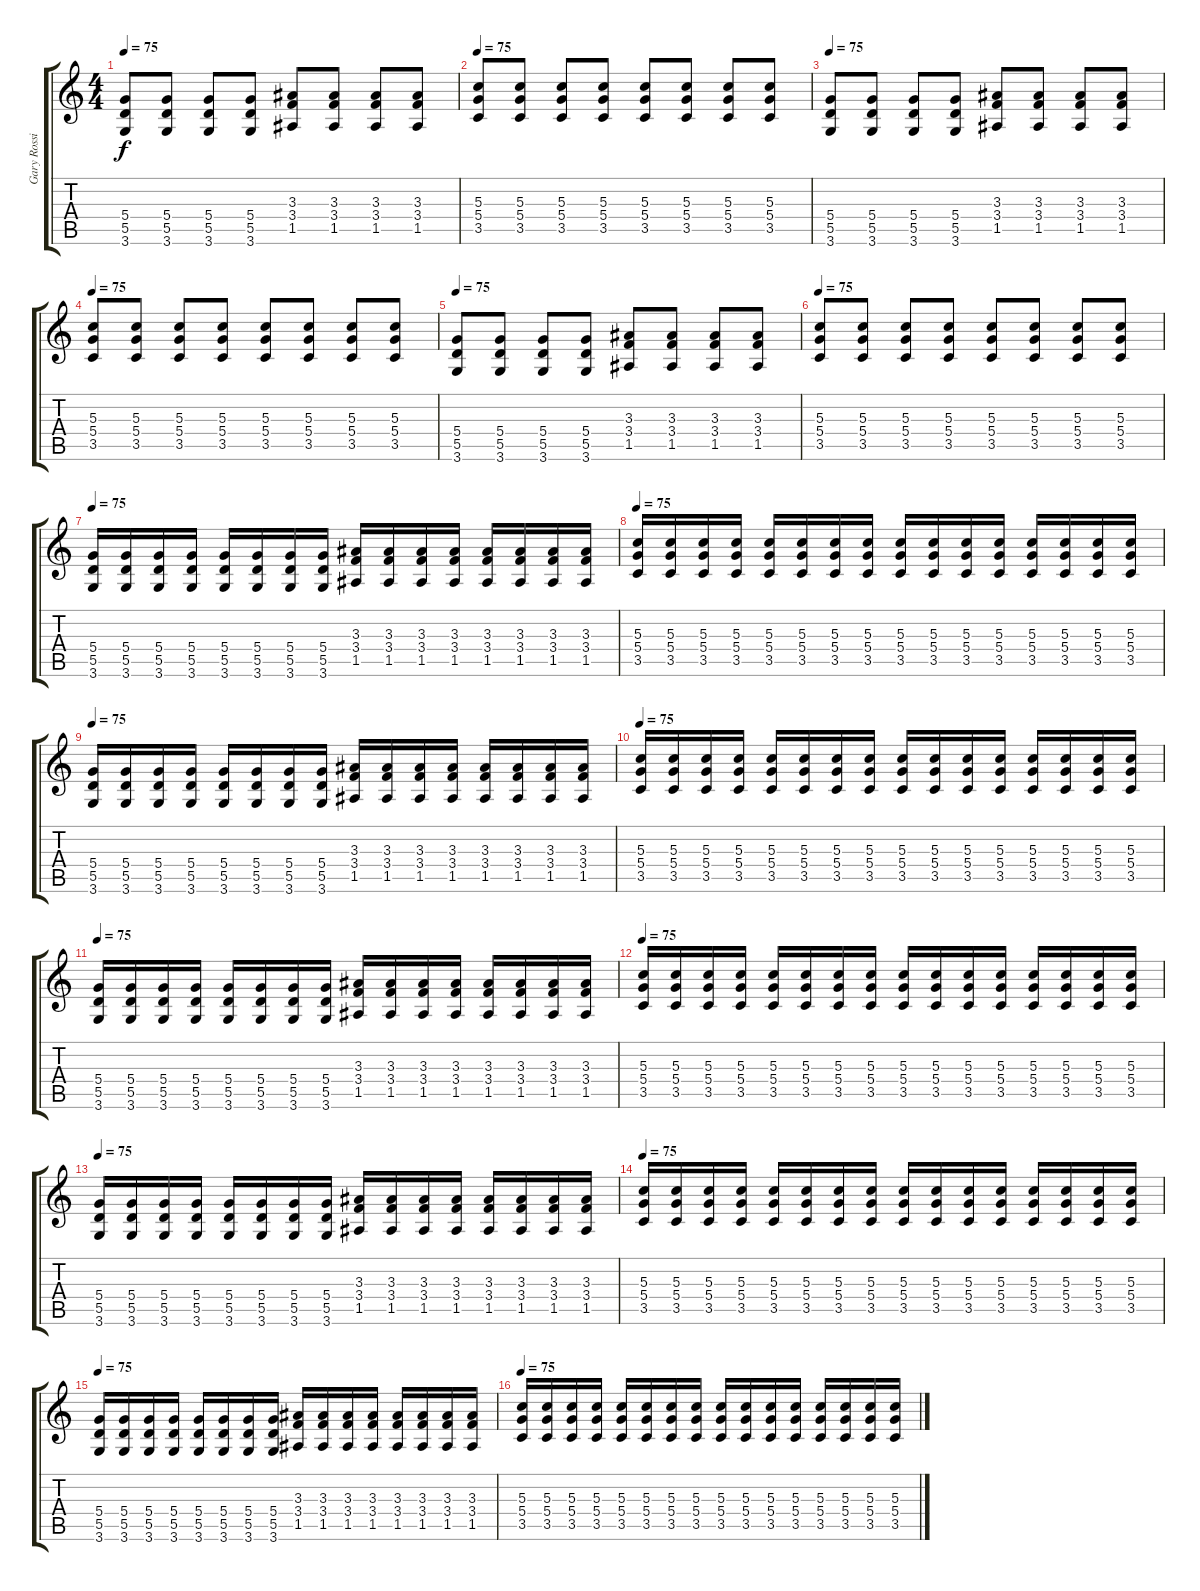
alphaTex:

\track ("Gary Rossington (slide/rhythm guitar)" "Gary Rossi") {instrument overdrivenguitar}
\staff {score tabs}
\tuning (E4 B3 G3 D3 A2 E2) {hide}
\ts (4 4)
\tempo 75
\clef g2
\ks c
(5.4 5.5 3.6).8{dy f} (5.4 5.5 3.6).8 (5.4 5.5 3.6).8 (5.4 5.5 3.6).8 (3.3 3.4 1.5).8 (3.3 3.4 1.5).8 (3.3 3.4 1.5).8 (3.3 3.4 1.5).8 |
\tempo 75
(5.3 5.4 3.5).8 (5.3 5.4 3.5).8 (5.3 5.4 3.5).8 (5.3 5.4 3.5).8 (5.3 5.4 3.5).8 (5.3 5.4 3.5).8 (5.3 5.4 3.5).8 (5.3 5.4 3.5).8 |
\tempo 75
(5.4 5.5 3.6).8 (5.4 5.5 3.6).8 (5.4 5.5 3.6).8 (5.4 5.5 3.6).8 (3.3 3.4 1.5).8 (3.3 3.4 1.5).8 (3.3 3.4 1.5).8 (3.3 3.4 1.5).8 |
\tempo 75
(5.3 5.4 3.5).8 (5.3 5.4 3.5).8 (5.3 5.4 3.5).8 (5.3 5.4 3.5).8 (5.3 5.4 3.5).8 (5.3 5.4 3.5).8 (5.3 5.4 3.5).8 (5.3 5.4 3.5).8 |
\tempo 75
(5.4 5.5 3.6).8 (5.4 5.5 3.6).8 (5.4 5.5 3.6).8 (5.4 5.5 3.6).8 (3.3 3.4 1.5).8 (3.3 3.4 1.5).8 (3.3 3.4 1.5).8 (3.3 3.4 1.5).8 |
\tempo 75
(5.3 5.4 3.5).8 (5.3 5.4 3.5).8 (5.3 5.4 3.5).8 (5.3 5.4 3.5).8 (5.3 5.4 3.5).8 (5.3 5.4 3.5).8 (5.3 5.4 3.5).8 (5.3 5.4 3.5).8 |
\tempo 75
(5.4 5.5 3.6).16 (5.4 5.5 3.6).16 (5.4 5.5 3.6).16 (5.4 5.5 3.6).16 (5.4 5.5 3.6).16 (5.4 5.5 3.6).16 (5.4 5.5 3.6).16 (5.4 5.5 3.6).16 (3.3 3.4 1.5).16 (3.3 3.4 1.5).16 (3.3 3.4 1.5).16 (3.3 3.4 1.5).16 (3.3 3.4 1.5).16 (3.3 3.4 1.5).16 (3.3 3.4 1.5).16 (3.3 3.4 1.5).16 |
\tempo 75
(5.3 5.4 3.5).16 (5.3 5.4 3.5).16 (5.3 5.4 3.5).16 (5.3 5.4 3.5).16 (5.3 5.4 3.5).16 (5.3 5.4 3.5).16 (5.3 5.4 3.5).16 (5.3 5.4 3.5).16 (5.3 5.4 3.5).16 (5.3 5.4 3.5).16 (5.3 5.4 3.5).16 (5.3 5.4 3.5).16 (5.3 5.4 3.5).16 (5.3 5.4 3.5).16 (5.3 5.4 3.5).16 (5.3 5.4 3.5).16 |
\tempo 75
(5.4 5.5 3.6).16 (5.4 5.5 3.6).16 (5.4 5.5 3.6).16 (5.4 5.5 3.6).16 (5.4 5.5 3.6).16 (5.4 5.5 3.6).16 (5.4 5.5 3.6).16 (5.4 5.5 3.6).16 (3.3 3.4 1.5).16 (3.3 3.4 1.5).16 (3.3 3.4 1.5).16 (3.3 3.4 1.5).16 (3.3 3.4 1.5).16 (3.3 3.4 1.5).16 (3.3 3.4 1.5).16 (3.3 3.4 1.5).16 |
\tempo 75
(5.3 5.4 3.5).16 (5.3 5.4 3.5).16 (5.3 5.4 3.5).16 (5.3 5.4 3.5).16 (5.3 5.4 3.5).16 (5.3 5.4 3.5).16 (5.3 5.4 3.5).16 (5.3 5.4 3.5).16 (5.3 5.4 3.5).16 (5.3 5.4 3.5).16 (5.3 5.4 3.5).16 (5.3 5.4 3.5).16 (5.3 5.4 3.5).16 (5.3 5.4 3.5).16 (5.3 5.4 3.5).16 (5.3 5.4 3.5).16 |
\tempo 75
(5.4 5.5 3.6).16 (5.4 5.5 3.6).16 (5.4 5.5 3.6).16 (5.4 5.5 3.6).16 (5.4 5.5 3.6).16 (5.4 5.5 3.6).16 (5.4 5.5 3.6).16 (5.4 5.5 3.6).16 (3.3 3.4 1.5).16 (3.3 3.4 1.5).16 (3.3 3.4 1.5).16 (3.3 3.4 1.5).16 (3.3 3.4 1.5).16 (3.3 3.4 1.5).16 (3.3 3.4 1.5).16 (3.3 3.4 1.5).16 |
\tempo 75
(5.3 5.4 3.5).16 (5.3 5.4 3.5).16 (5.3 5.4 3.5).16 (5.3 5.4 3.5).16 (5.3 5.4 3.5).16 (5.3 5.4 3.5).16 (5.3 5.4 3.5).16 (5.3 5.4 3.5).16 (5.3 5.4 3.5).16 (5.3 5.4 3.5).16 (5.3 5.4 3.5).16 (5.3 5.4 3.5).16 (5.3 5.4 3.5).16 (5.3 5.4 3.5).16 (5.3 5.4 3.5).16 (5.3 5.4 3.5).16 |
\tempo 75
(5.4 5.5 3.6).16 (5.4 5.5 3.6).16 (5.4 5.5 3.6).16 (5.4 5.5 3.6).16 (5.4 5.5 3.6).16 (5.4 5.5 3.6).16 (5.4 5.5 3.6).16 (5.4 5.5 3.6).16 (3.3 3.4 1.5).16 (3.3 3.4 1.5).16 (3.3 3.4 1.5).16 (3.3 3.4 1.5).16 (3.3 3.4 1.5).16 (3.3 3.4 1.5).16 (3.3 3.4 1.5).16 (3.3 3.4 1.5).16 |
\tempo 75
(5.3 5.4 3.5).16 (5.3 5.4 3.5).16 (5.3 5.4 3.5).16 (5.3 5.4 3.5).16 (5.3 5.4 3.5).16 (5.3 5.4 3.5).16 (5.3 5.4 3.5).16 (5.3 5.4 3.5).16 (5.3 5.4 3.5).16 (5.3 5.4 3.5).16 (5.3 5.4 3.5).16 (5.3 5.4 3.5).16 (5.3 5.4 3.5).16 (5.3 5.4 3.5).16 (5.3 5.4 3.5).16 (5.3 5.4 3.5).16 |
\tempo 75
(5.4 5.5 3.6).16 (5.4 5.5 3.6).16 (5.4 5.5 3.6).16 (5.4 5.5 3.6).16 (5.4 5.5 3.6).16 (5.4 5.5 3.6).16 (5.4 5.5 3.6).16 (5.4 5.5 3.6).16 (3.3 3.4 1.5).16 (3.3 3.4 1.5).16 (3.3 3.4 1.5).16 (3.3 3.4 1.5).16 (3.3 3.4 1.5).16 (3.3 3.4 1.5).16 (3.3 3.4 1.5).16 (3.3 3.4 1.5).16 |
\tempo 75
(5.3 5.4 3.5).16 (5.3 5.4 3.5).16 (5.3 5.4 3.5).16 (5.3 5.4 3.5).16 (5.3 5.4 3.5).16 (5.3 5.4 3.5).16 (5.3 5.4 3.5).16 (5.3 5.4 3.5).16 (5.3 5.4 3.5).16 (5.3 5.4 3.5).16 (5.3 5.4 3.5).16 (5.3 5.4 3.5).16 (5.3 5.4 3.5).16 (5.3 5.4 3.5).16 (5.3 5.4 3.5).16 (5.3 5.4 3.5).16
